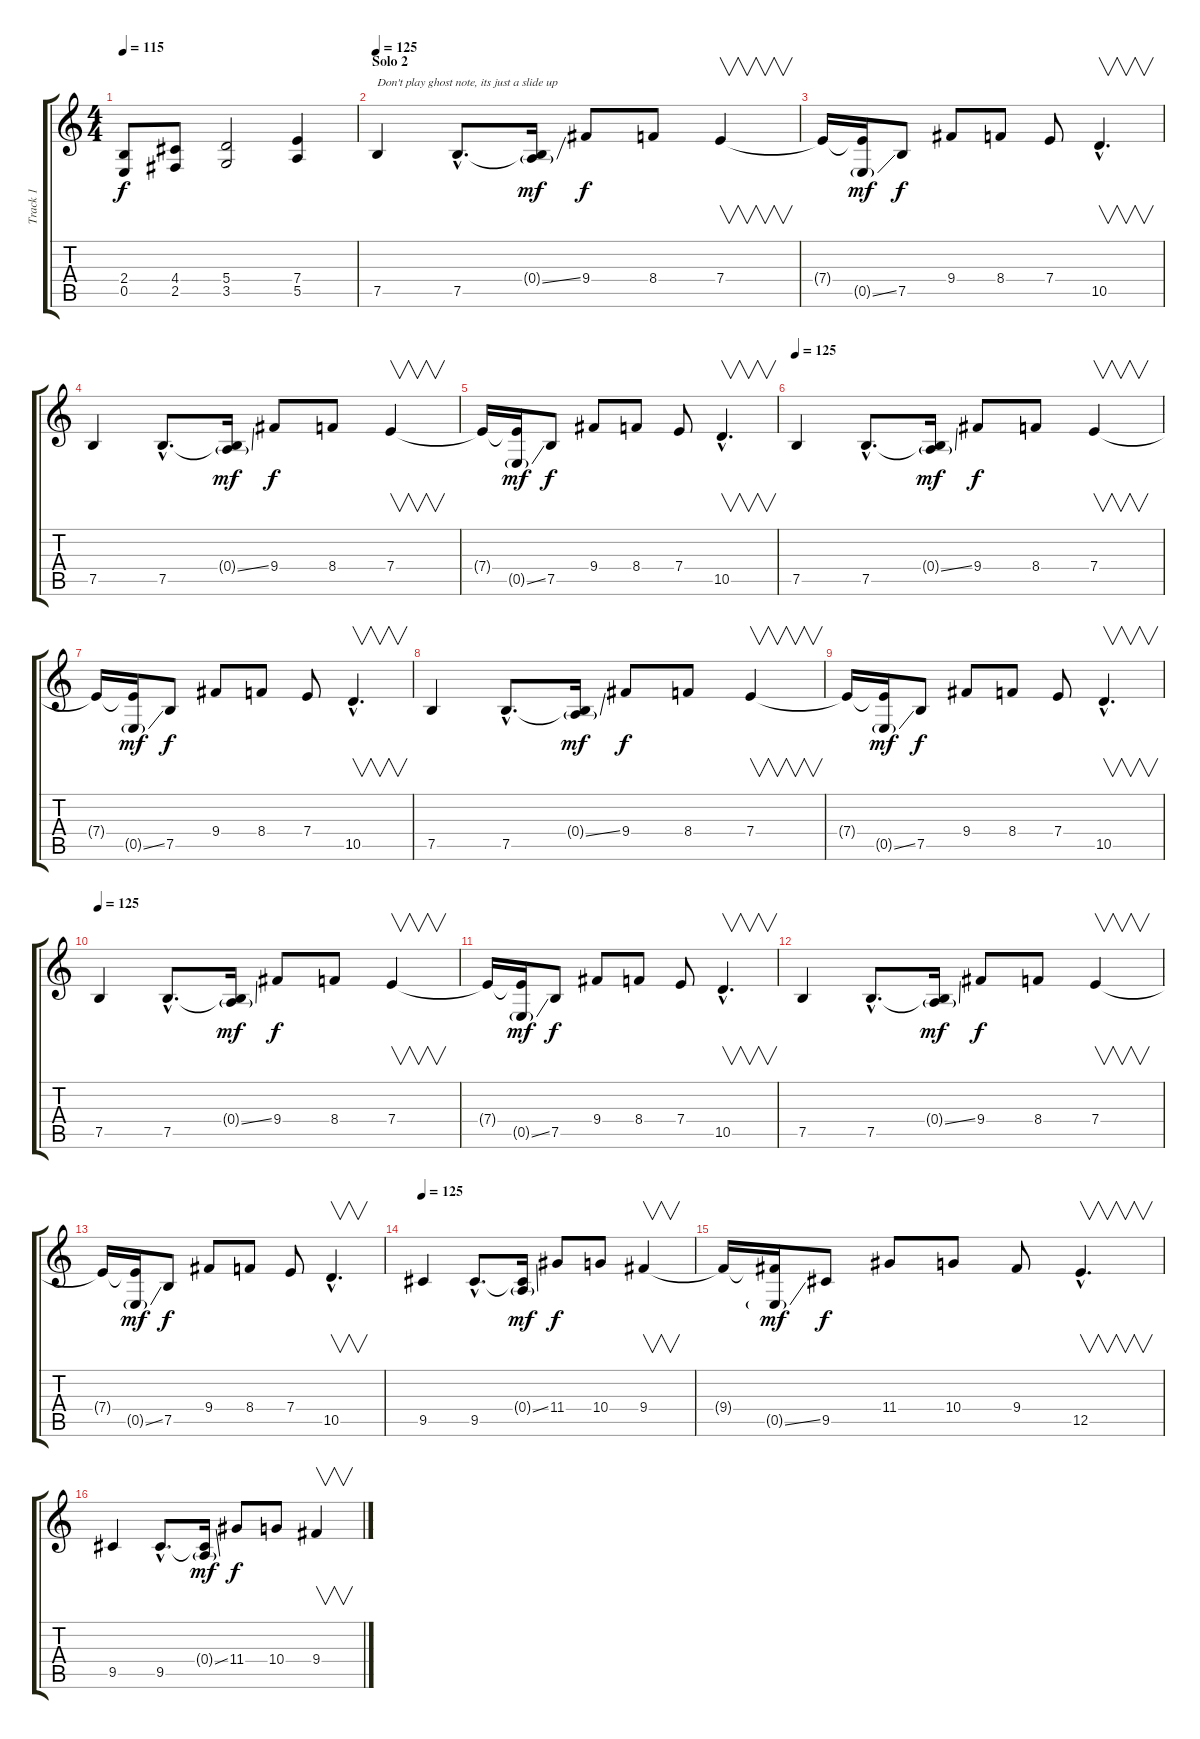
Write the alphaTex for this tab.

\track ("Track 1" "Track 1") {instrument distortionguitar}
\staff {score tabs}
\tuning (B3 Gb3 D3 A2 E2 B1) {hide}
\ts (4 4)
\tempo 115
\clef g2
\ks c
(2.4 0.5).8{dy f} (4.4 2.5).8 (5.4 3.5).2 (7.4 5.5).4 |
\section ("" "Solo 2")
\tempo 125
7.5.4{txt "Don't play ghost note, its just a slide up "} 7.5{hac}.8{d} (0.4{ss g} 7.5{t}).16{dy mf} 9.4.8{dy f} 8.4.8 7.4.4{v} |
7.4{t}.16 (7.4{t} 0.5{ss g}).16{dy mf} 7.5.8{dy f} 9.4.8 8.4.8 7.4.8 10.5{hac}.4{v d} |
7.5.4 7.5{hac}.8{d} (0.4{ss g} 7.5{t}).16{dy mf} 9.4.8{dy f} 8.4.8 7.4.4{v} |
7.4{t}.16 (7.4{t} 0.5{ss g}).16{dy mf} 7.5.8{dy f} 9.4.8 8.4.8 7.4.8 10.5{hac}.4{v d} |
\tempo 125
7.5.4 7.5{hac}.8{d} (0.4{ss g} 7.5{t}).16{dy mf} 9.4.8{dy f} 8.4.8 7.4.4{v} |
7.4{t}.16 (7.4{t} 0.5{ss g}).16{dy mf} 7.5.8{dy f} 9.4.8 8.4.8 7.4.8 10.5{hac}.4{v d} |
7.5.4 7.5{hac}.8{d} (0.4{ss g} 7.5{t}).16{dy mf} 9.4.8{dy f} 8.4.8 7.4.4{v} |
7.4{t}.16 (7.4{t} 0.5{ss g}).16{dy mf} 7.5.8{dy f} 9.4.8 8.4.8 7.4.8 10.5{hac}.4{v d} |
\tempo 125
7.5.4 7.5{hac}.8{d} (0.4{ss g} 7.5{t}).16{dy mf} 9.4.8{dy f} 8.4.8 7.4.4{v} |
7.4{t}.16 (7.4{t} 0.5{ss g}).16{dy mf} 7.5.8{dy f} 9.4.8 8.4.8 7.4.8 10.5{hac}.4{v d} |
7.5.4 7.5{hac}.8{d} (0.4{ss g} 7.5{t}).16{dy mf} 9.4.8{dy f} 8.4.8 7.4.4{v} |
7.4{t}.16 (7.4{t} 0.5{ss g}).16{dy mf} 7.5.8{dy f} 9.4.8 8.4.8 7.4.8 10.5{hac}.4{v d} |
\tempo 125
9.5.4 9.5{hac}.8{d} (0.4{ss g} 9.5{t}).16{dy mf} 11.4.8{dy f} 10.4.8 9.4.4{v} |
9.4{t}.16 (9.4{t} 0.5{ss g}).16{dy mf} 9.5.8{dy f} 11.4.8 10.4.8 9.4.8 12.5{hac}.4{v d} |
9.5.4 9.5{hac}.8{d} (0.4{ss g} 9.5{t}).16{dy mf} 11.4.8{dy f} 10.4.8 9.4.4{v}
